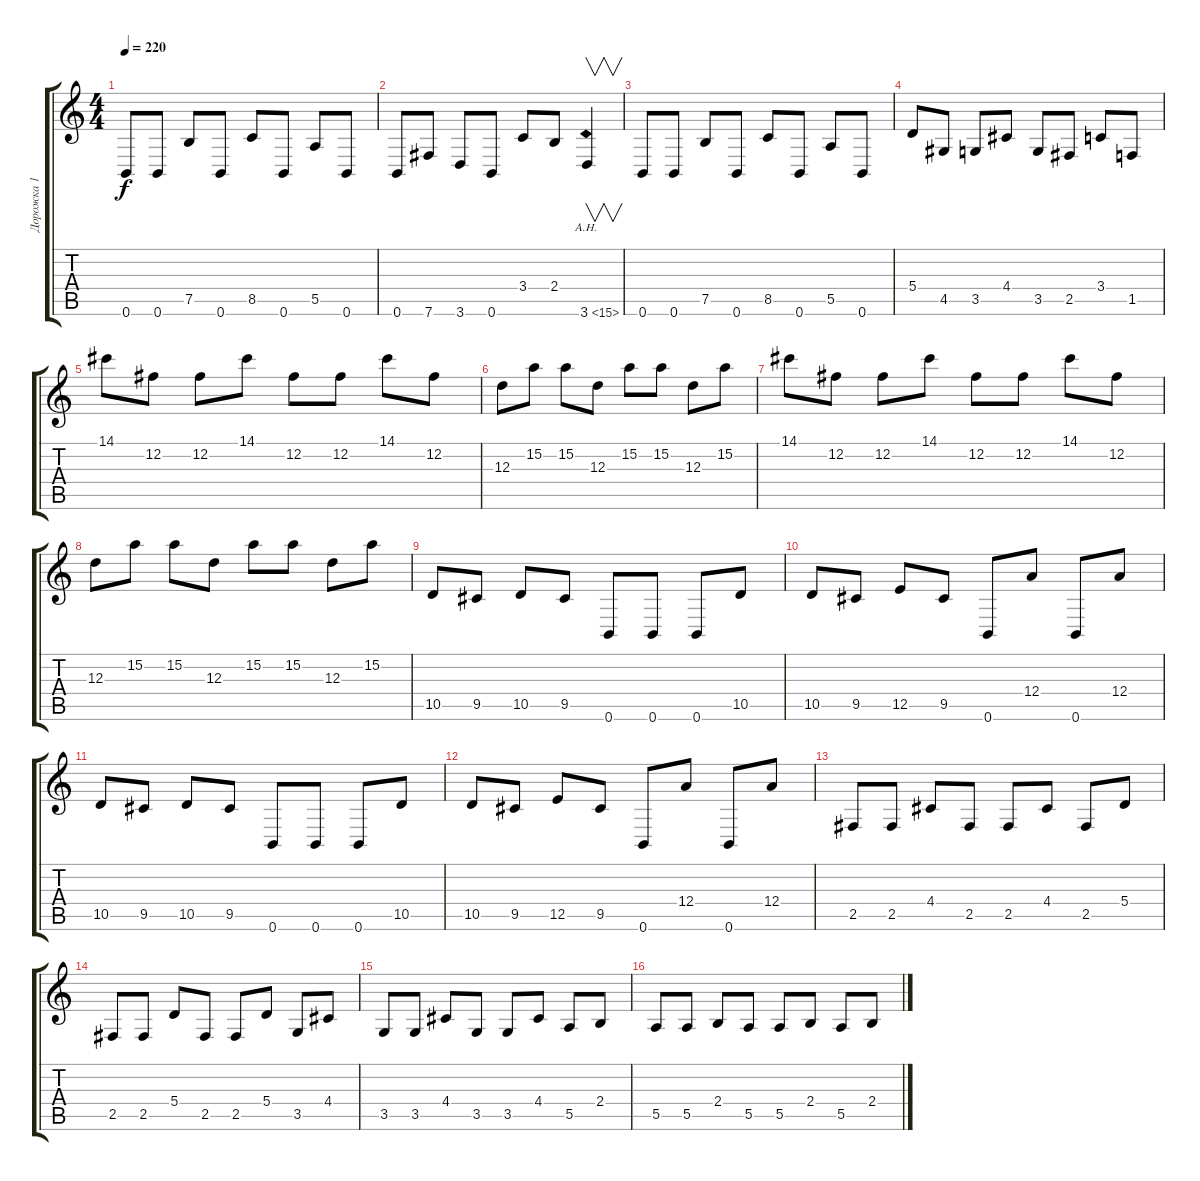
\track ("Дорожка 1" "Дорожка 1") {instrument distortionguitar}
\staff {score tabs}
\tuning (B3 Gb3 D3 A2 E2 B1) {hide}
\ts (4 4)
\tempo 220
\clef g2
\ks c
0.6.8{dy f} 0.6.8 7.5.8 0.6.8 8.5.8 0.6.8 5.5.8 0.6.8 |
0.6.8 7.6.8 3.6.8 0.6.8 3.4.8 2.4.8 3.6{ah 12}.4{v} |
0.6.8 0.6.8 7.5.8 0.6.8 8.5.8 0.6.8 5.5.8 0.6.8 |
5.4.8 4.5.8 3.5.8 4.4.8 3.5.8 2.5.8 3.4.8 1.5.8 |
14.1.8 12.2.8 12.2.8 14.1.8 12.2.8 12.2.8 14.1.8 12.2.8 |
12.3.8 15.2.8 15.2.8 12.3.8 15.2.8 15.2.8 12.3.8 15.2.8 |
14.1.8 12.2.8 12.2.8 14.1.8 12.2.8 12.2.8 14.1.8 12.2.8 |
12.3.8 15.2.8 15.2.8 12.3.8 15.2.8 15.2.8 12.3.8 15.2.8 |
10.5.8 9.5.8 10.5.8 9.5.8 0.6.8 0.6.8 0.6.8 10.5.8 |
10.5.8 9.5.8 12.5.8 9.5.8 0.6.8 12.4.8 0.6.8 12.4.8 |
10.5.8 9.5.8 10.5.8 9.5.8 0.6.8 0.6.8 0.6.8 10.5.8 |
10.5.8 9.5.8 12.5.8 9.5.8 0.6.8 12.4.8 0.6.8 12.4.8 |
2.5.8 2.5.8 4.4.8 2.5.8 2.5.8 4.4.8 2.5.8 5.4.8 |
2.5.8 2.5.8 5.4.8 2.5.8 2.5.8 5.4.8 3.5.8 4.4.8 |
3.5.8 3.5.8 4.4.8 3.5.8 3.5.8 4.4.8 5.5.8 2.4.8 |
5.5.8 5.5.8 2.4.8 5.5.8 5.5.8 2.4.8 5.5.8 2.4.8
